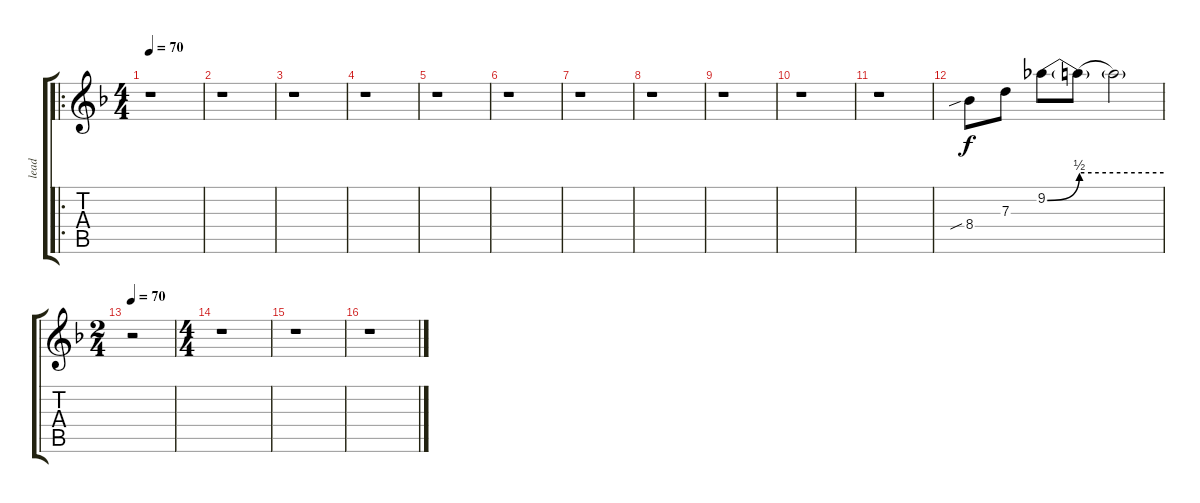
\track ("lead" "lead") {instrument distortionguitar}
\staff {score tabs}
\tuning (E4 B3 G3 D3 A2 E2) {hide}
\ro
\ts (4 4)
\tempo 70
\clef g2
\ks f
r.1{dy f instrument distortionguitar} |
r.1 |
r.1 |
r.1 |
r.1 |
r.1 |
r.1 |
r.1 |
r.1 |
r.1 |
r.1 |
8.4{sib}.8 7.3.8 9.2{be (bend 0 0 60 2)}.8 9.2{be (hold 0 2 60 2) t}.8 9.2{t}.2 |
\ts (2 4)
\tempo 70
r.2 |
\ts (4 4)
r.1 |
r.1 |
r.1
